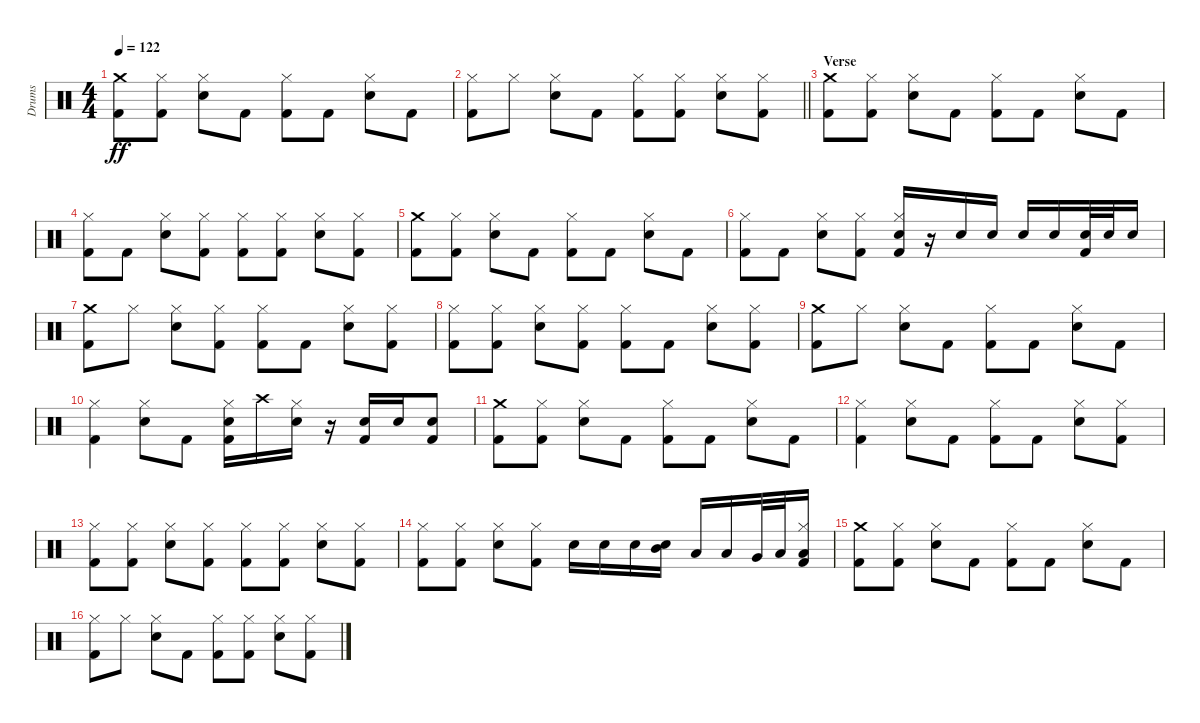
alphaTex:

\track ("Drums" "Drums") {instrument percussion}
\staff {score}
\articulation defaults
\ts (4 4)
\tempo 122
\clef neutral
\ks c
("Crash medium (hit)" "Kick (hit) 2").8{dy ff} ("Hi-Hat (closed)" "Kick (hit) 2").8 ("Hi-Hat (closed)" "Snare (hit) 2").8 "Kick (hit) 2".8 ("Hi-Hat (closed)" "Kick (hit) 2").8 "Kick (hit) 2".8 ("Hi-Hat (closed)" "Snare (hit) 2").8 "Kick (hit) 2".8 |
\barLineRight lightlight
("Hi-Hat (closed)" "Kick (hit) 2").8 "Hi-Hat (closed)".8 ("Hi-Hat (closed)" "Snare (hit) 2").8 "Kick (hit) 2".8 ("Hi-Hat (closed)" "Kick (hit) 2").8 ("Hi-Hat (closed)" "Kick (hit) 2").8 ("Hi-Hat (closed)" "Snare (hit) 2").8 ("Hi-Hat (closed)" "Kick (hit) 2").8 |
\section ("" "Verse")
("Crash medium (hit)" "Kick (hit) 2").8 ("Hi-Hat (closed)" "Kick (hit) 2").8 ("Hi-Hat (closed)" "Snare (hit) 2").8 "Kick (hit) 2".8 ("Hi-Hat (closed)" "Kick (hit) 2").8 "Kick (hit) 2".8 ("Hi-Hat (closed)" "Snare (hit) 2").8 "Kick (hit) 2".8 |
("Hi-Hat (closed)" "Kick (hit) 2").8 "Kick (hit) 2".8 ("Hi-Hat (closed)" "Snare (hit) 2").8 ("Hi-Hat (closed)" "Kick (hit) 2").8 ("Hi-Hat (closed)" "Kick (hit) 2").8 ("Hi-Hat (closed)" "Kick (hit) 2").8 ("Hi-Hat (closed)" "Snare (hit) 2").8 ("Hi-Hat (closed)" "Kick (hit) 2").8 |
("Crash medium (hit)" "Kick (hit) 2").8 ("Hi-Hat (closed)" "Kick (hit) 2").8 ("Hi-Hat (closed)" "Snare (hit) 2").8 "Kick (hit) 2".8 ("Hi-Hat (closed)" "Kick (hit) 2").8 "Kick (hit) 2".8 ("Hi-Hat (closed)" "Snare (hit) 2").8 "Kick (hit) 2".8 |
("Hi-Hat (closed)" "Kick (hit) 2").8 "Kick (hit) 2".8 ("Hi-Hat (closed)" "Snare (hit) 2").8 ("Hi-Hat (closed)" "Kick (hit) 2").8 ("Hi-Hat (closed)" "Snare (hit) 2" "Kick (hit) 2").16 r.16 "Snare (hit) 2".16 "Snare (hit) 2".16 "Snare (hit) 2".16 "Snare (hit) 2".16 ("Snare (hit) 2" "Kick (hit) 2").32 "Snare (hit) 2".32 "Snare (hit) 2".16 |
("Crash medium (hit)" "Kick (hit) 2").8 "Hi-Hat (closed)".8 ("Hi-Hat (closed)" "Snare (hit) 2").8 ("Hi-Hat (closed)" "Kick (hit) 2").8 ("Hi-Hat (closed)" "Kick (hit) 2").8 "Kick (hit) 2".8 ("Hi-Hat (closed)" "Snare (hit) 2").8 ("Hi-Hat (closed)" "Kick (hit) 2").8 |
("Hi-Hat (closed)" "Kick (hit) 2").8 ("Hi-Hat (closed)" "Kick (hit) 2").8 ("Hi-Hat (closed)" "Snare (hit) 2").8 ("Hi-Hat (closed)" "Kick (hit) 2").8 ("Hi-Hat (closed)" "Kick (hit) 2").8 "Kick (hit) 2".8 ("Hi-Hat (closed)" "Snare (hit) 2").8 ("Hi-Hat (closed)" "Kick (hit) 2").8 |
("Crash medium (hit)" "Kick (hit) 2").8 "Hi-Hat (closed)".8 ("Hi-Hat (closed)" "Snare (hit) 2").8 "Kick (hit) 2".8 ("Hi-Hat (closed)" "Kick (hit) 2").8 "Kick (hit) 2".8 ("Hi-Hat (closed)" "Snare (hit) 2").8 "Kick (hit) 2".8 |
("Hi-Hat (closed)" "Kick (hit) 2").4 ("Hi-Hat (closed)" "Snare (hit) 2").8 "Kick (hit) 2".8 ("Hi-Hat (closed)" "Snare (hit) 2" "Kick (hit) 2").16 "Crash high (hit)".16 ("Hi-Hat (closed)" "Snare (hit) 2").16 r.16 ("Snare (hit) 2" "Kick (hit) 2").16 "Snare (hit) 2".16 ("Snare (hit) 2" "Kick (hit) 2").8 |
("Crash medium (hit)" "Kick (hit) 2").8 ("Hi-Hat (closed)" "Kick (hit) 2").8 ("Hi-Hat (closed)" "Snare (hit) 2").8 "Kick (hit) 2".8 ("Hi-Hat (closed)" "Kick (hit) 2").8 "Kick (hit) 2".8 ("Hi-Hat (closed)" "Snare (hit) 2").8 "Kick (hit) 2".8 |
("Hi-Hat (closed)" "Kick (hit) 2").4 ("Hi-Hat (closed)" "Snare (hit) 2").8 "Kick (hit) 2".8 ("Hi-Hat (closed)" "Kick (hit) 2").8 "Kick (hit) 2".8 ("Hi-Hat (closed)" "Snare (hit) 2").8 ("Hi-Hat (closed)" "Kick (hit) 2").8 |
("Hi-Hat (closed)" "Kick (hit) 2").8 ("Hi-Hat (closed)" "Kick (hit) 2").8 ("Hi-Hat (closed)" "Snare (hit) 2").8 ("Hi-Hat (closed)" "Kick (hit) 2").8 ("Hi-Hat (closed)" "Kick (hit) 2").8 ("Hi-Hat (closed)" "Kick (hit) 2").8 ("Hi-Hat (closed)" "Snare (hit) 2").8 ("Hi-Hat (closed)" "Kick (hit) 2").8 |
("Hi-Hat (closed)" "Kick (hit) 2").8 ("Hi-Hat (closed)" "Kick (hit) 2").8 ("Hi-Hat (closed)" "Snare (hit) 2").8 ("Hi-Hat (closed)" "Kick (hit) 2").8 "Snare (hit) 2".16 "Snare (hit) 2".16 "Snare (hit) 2".16 ("Mid Tom (hit)" "Snare (hit) 2").16 "Low Tom (hit)".16 "Low Floor Tom (hit)".16 "Very Low Tom (hit)".32 "Low Tom (hit)".32 ("Hi-Hat (closed)" "Low Tom (hit)" "Kick (hit) 2").16 |
("Crash medium (hit)" "Kick (hit) 2").8 ("Hi-Hat (closed)" "Kick (hit) 2").8 ("Hi-Hat (closed)" "Snare (hit) 2").8 "Kick (hit) 2".8 ("Hi-Hat (closed)" "Kick (hit) 2").8 "Kick (hit) 2".8 ("Hi-Hat (closed)" "Snare (hit) 2").8 "Kick (hit) 2".8 |
("Hi-Hat (closed)" "Kick (hit) 2").8 "Hi-Hat (closed)".8 ("Hi-Hat (closed)" "Snare (hit) 2").8 "Kick (hit) 2".8 ("Hi-Hat (closed)" "Kick (hit) 2").8 ("Hi-Hat (closed)" "Kick (hit) 2").8 ("Hi-Hat (closed)" "Snare (hit) 2").8 ("Hi-Hat (closed)" "Kick (hit) 2").8
